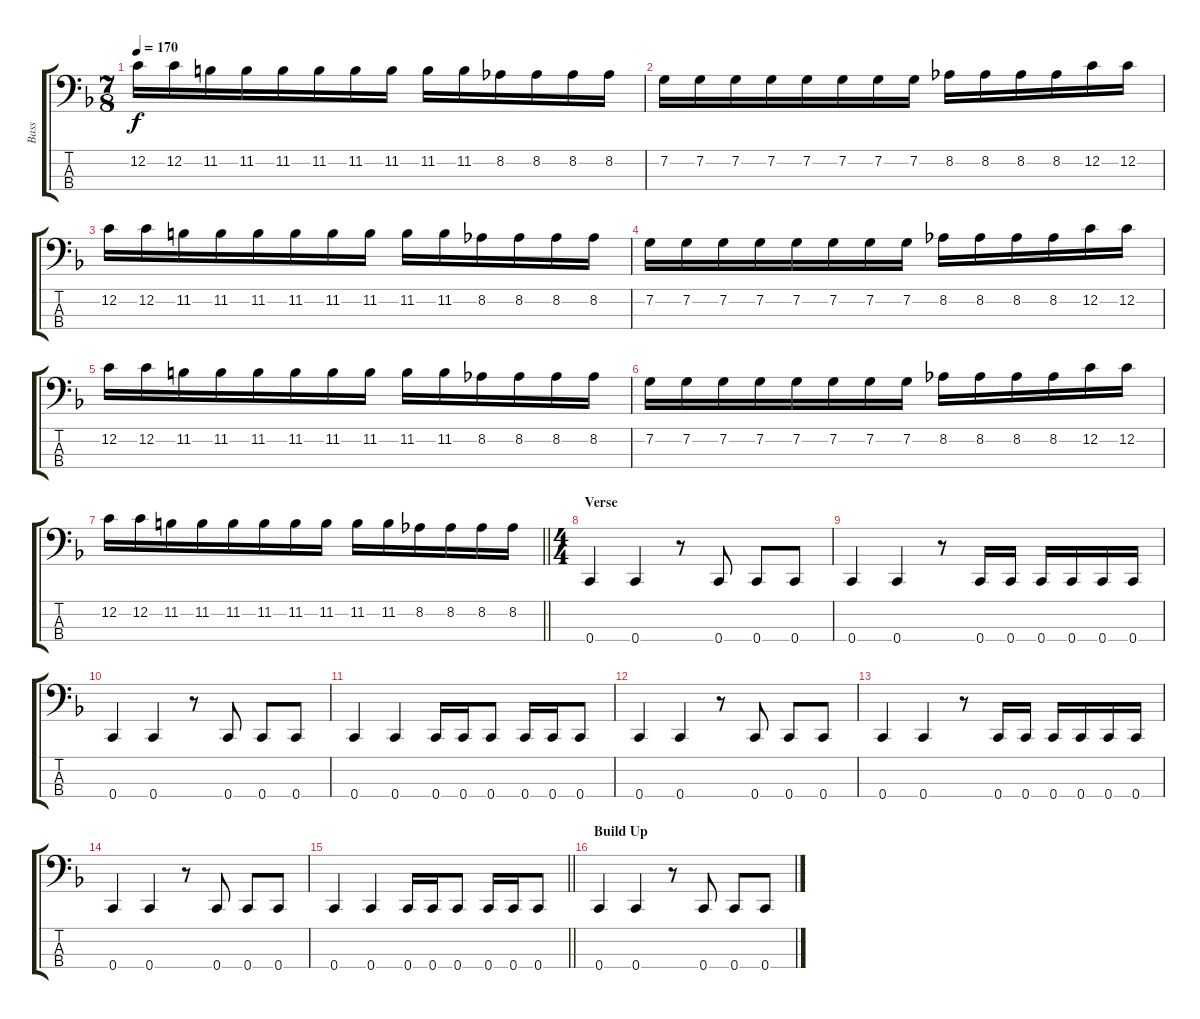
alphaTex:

\track ("Bass" "Bass") {instrument electricbasspick}
\staff {score tabs}
\tuning (F2 C2 G1 C1) {hide}
\ts (7 8)
\tempo 170
\clef f4
\ks dminor
12.2.16{dy f} 12.2.16 11.2.16 11.2.16 11.2.16 11.2.16 11.2.16 11.2.16 11.2.16 11.2.16 8.2.16 8.2.16 8.2.16 8.2.16 |
7.2.16 7.2.16 7.2.16 7.2.16 7.2.16 7.2.16 7.2.16 7.2.16 8.2.16 8.2.16 8.2.16 8.2.16 12.2.16 12.2.16 |
12.2.16 12.2.16 11.2.16 11.2.16 11.2.16 11.2.16 11.2.16 11.2.16 11.2.16 11.2.16 8.2.16 8.2.16 8.2.16 8.2.16 |
7.2.16 7.2.16 7.2.16 7.2.16 7.2.16 7.2.16 7.2.16 7.2.16 8.2.16 8.2.16 8.2.16 8.2.16 12.2.16 12.2.16 |
12.2.16 12.2.16 11.2.16 11.2.16 11.2.16 11.2.16 11.2.16 11.2.16 11.2.16 11.2.16 8.2.16 8.2.16 8.2.16 8.2.16 |
7.2.16 7.2.16 7.2.16 7.2.16 7.2.16 7.2.16 7.2.16 7.2.16 8.2.16 8.2.16 8.2.16 8.2.16 12.2.16 12.2.16 |
\barLineRight lightlight
12.2.16 12.2.16 11.2.16 11.2.16 11.2.16 11.2.16 11.2.16 11.2.16 11.2.16 11.2.16 8.2.16 8.2.16 8.2.16 8.2.16 |
\ts (4 4)
\section ("" "Verse")
0.4.4{volume 12} 0.4.4 r.8 0.4.8 0.4.8 0.4.8 |
0.4.4 0.4.4 r.8 0.4.16 0.4.16 0.4.16 0.4.16 0.4.16 0.4.16 |
0.4.4 0.4.4 r.8 0.4.8 0.4.8 0.4.8 |
0.4.4 0.4.4 0.4.16 0.4.16 0.4.8 0.4.16 0.4.16 0.4.8 |
0.4.4 0.4.4 r.8 0.4.8 0.4.8 0.4.8 |
0.4.4 0.4.4 r.8 0.4.16 0.4.16 0.4.16 0.4.16 0.4.16 0.4.16 |
0.4.4 0.4.4 r.8 0.4.8 0.4.8 0.4.8 |
\barLineRight lightlight
0.4.4 0.4.4 0.4.16 0.4.16 0.4.8 0.4.16 0.4.16 0.4.8 |
\section ("" "Build Up")
0.4.4{volume 11} 0.4.4 r.8 0.4.8 0.4.8 0.4.8
